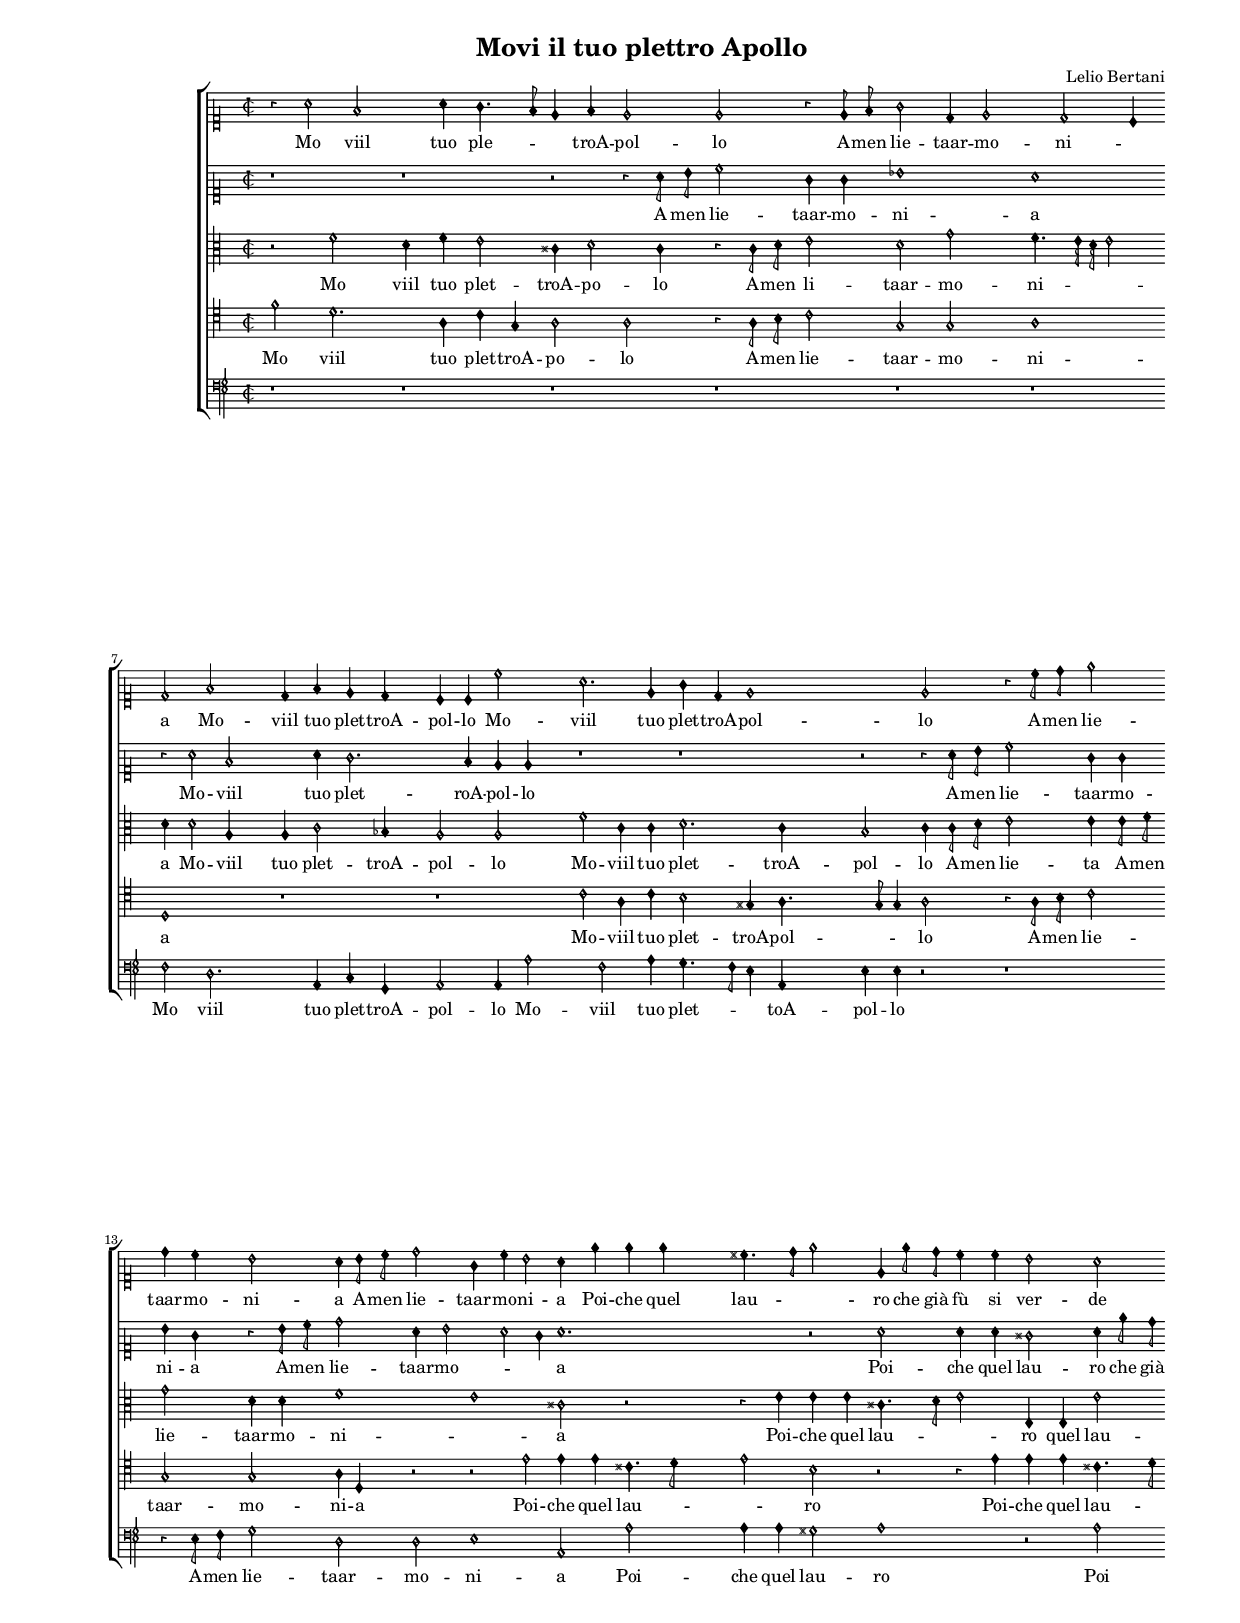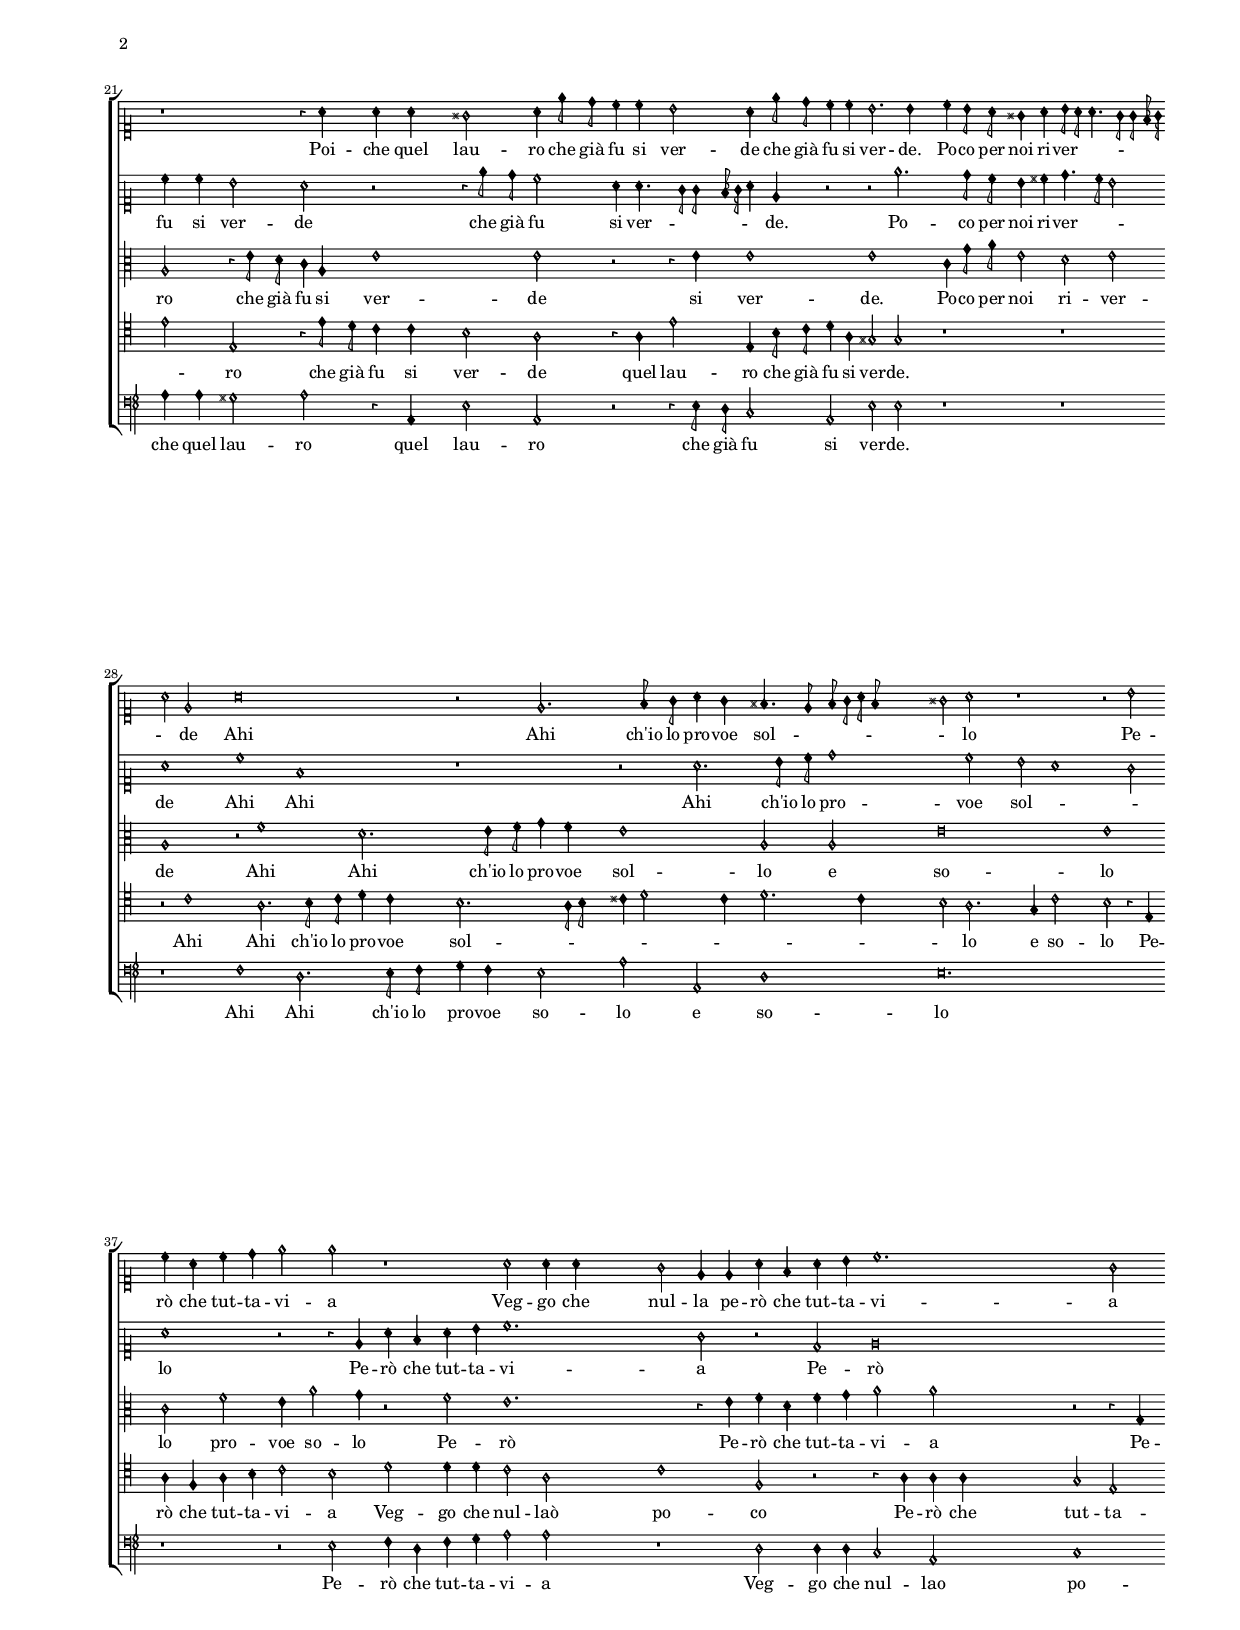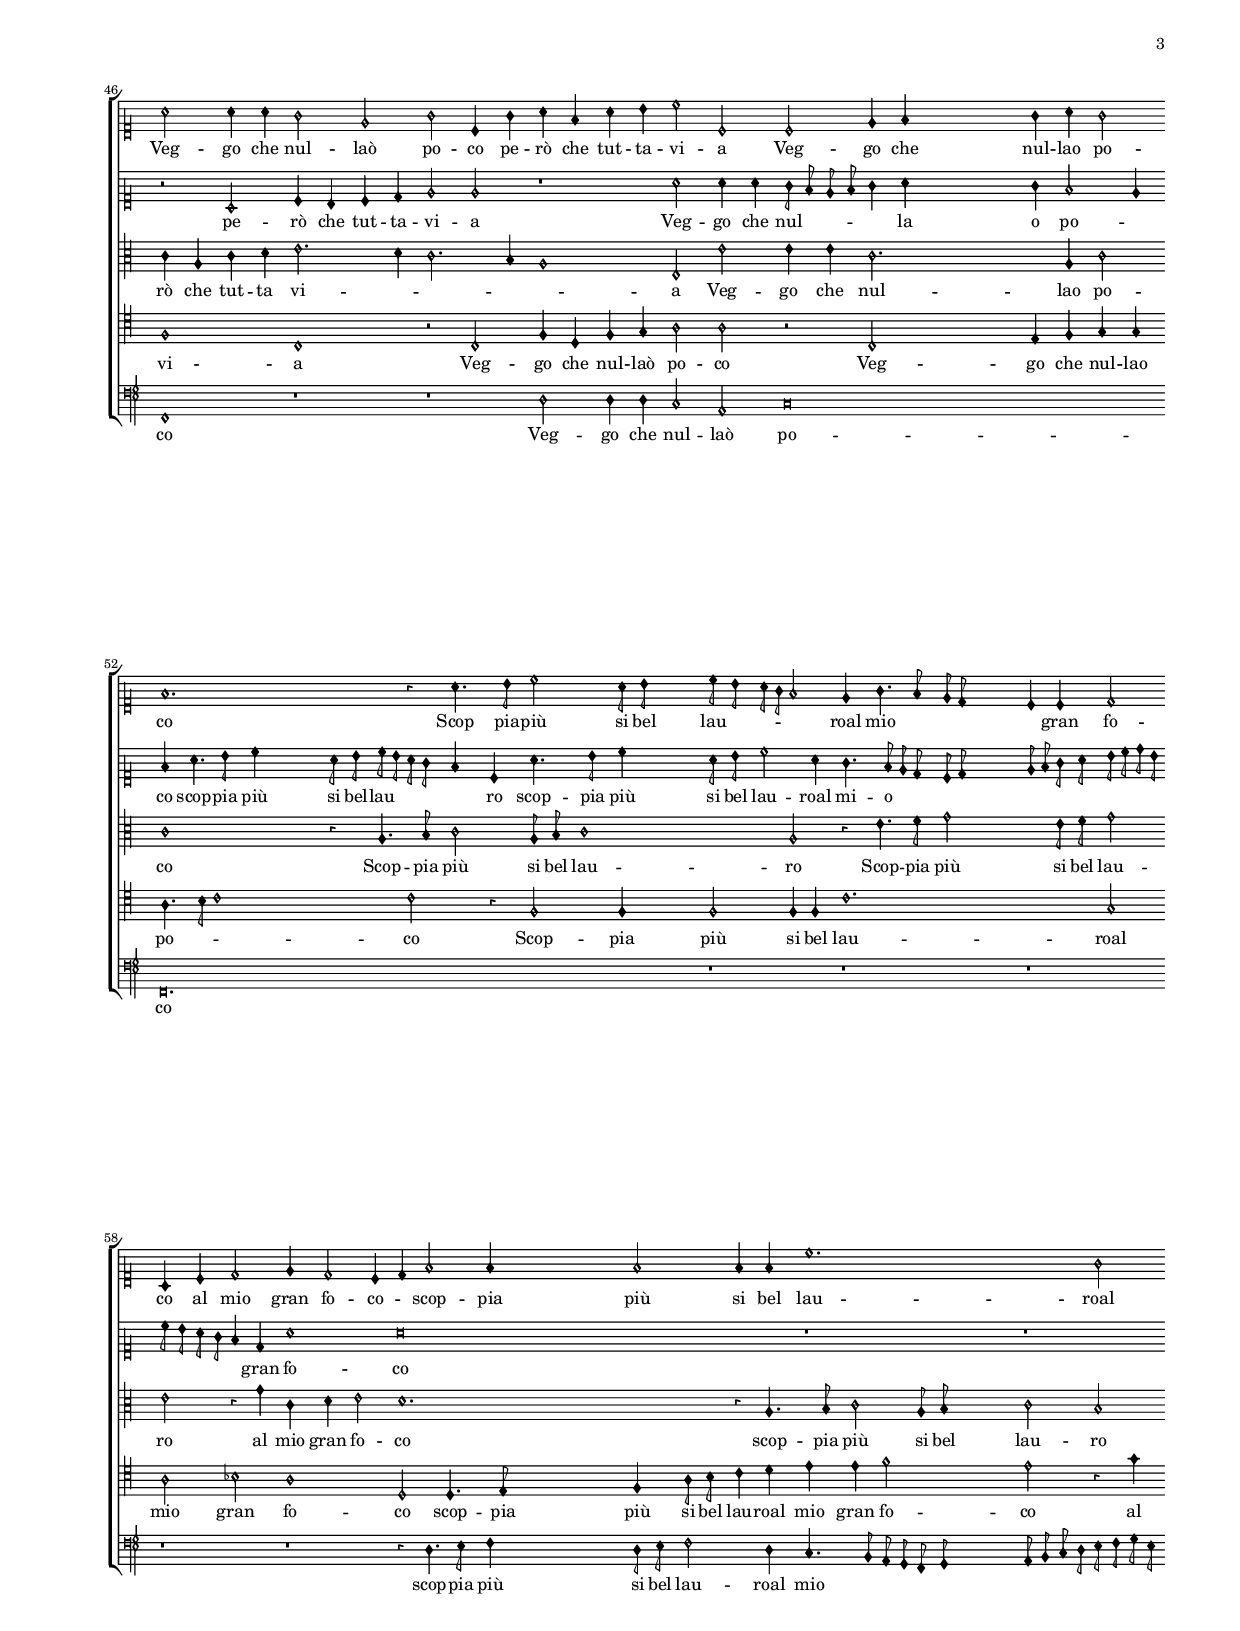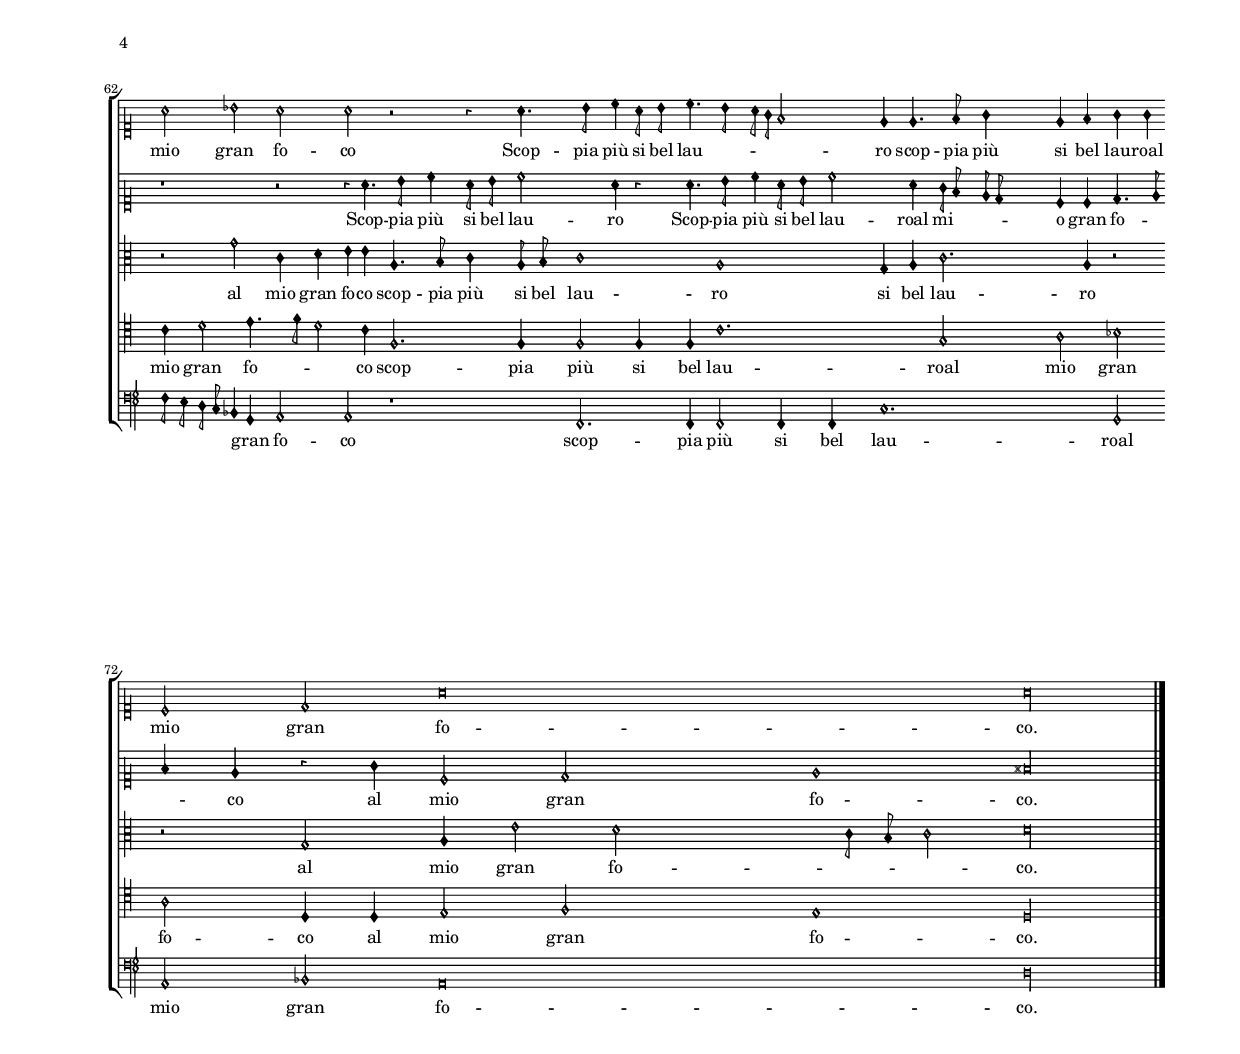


\version "2.12.0"








#(set-default-paper-size "a4")


\paper {

 top-system-spacing #'basic-distance = #10
  system-system-spacing #'basic-distance = #35
  last-bottom-spacing #'basic-distance = #10


  line-width    = 177.185\mm

  left-margin   = 20.0688\mm

  top-margin    = 12.7464\mm

  bottom-margin = 12.7464\mm

  %%indent = 0 \mm
 
  %%set to ##t if your score is less than one page:
 
  ragged-last-bottom = ##t
 
  ragged-bottom = ##f
 
  %% system-separator-markup = \slashSeparator 
  
}






\header {

    title = "Movi il tuo plettro Apollo"

    composer = "Lelio Bertani"
    
}






AvoiceAA = \relative c'{

\set Score.defaultBarType = "empty"
 \override Staff.TimeSignature #'style = #'mensural
\override Staff.Accidental #'glyph-name-alist = #alteration-mensural-glyph-name-alist
\override Stem #'flag-style = #'mensural
\override Stem #'thickness = #1.0
   \override Voice.NoteHead #'style = #'petrucci
\override Voice.Rest #'style = #'neomensural
\override Score.SpacingSpanner #'spacing-increment = #1.0 % tight spacing     
%% esto se usa para omitir el corchete   override Score.SystemStartBracket #'transparent = ##t
       \clef "petrucci-c1"
   
    \key c \major 
   
 
    \time 2/2
 \autoBeamOff
 
\cadenzaOn
 
    r4 a'2 f2  
\cadenzaOff
        | % 1
 
   s4 a g4. f8      | % 2
  
  e4 f e2      | % 3
 
   e r4 e8 f      | % 4
  
\cadenzaOn
  g2 d4 e2 
\cadenzaOff
              | % 5
  
\set Score.currentBarNumber = #6
  s4 d2 c4      | % 6
 
\cadenzaOn
   d2 f s4 
  \cadenzaOff
       | % 7
  
\cadenzaOn
  d4 f e d  s4 
  \cadenzaOff
       | % 8
  
\cadenzaOn
  c c c'2  s4 
   \cadenzaOff
    | % 9
   
 a2. e4           | % 10
 
\set Score.currentBarNumber = #11
\cadenzaOn
   g d e1  
  \cadenzaOff
      | % 11
 
   s2 e      | % 12
 
   r4 c'8 d e2      | % 13
 
   d4 c b2      | % 14

\cadenzaOn
    a4 b8 c d2  s4 
    \cadenzaOff
          | % 15
 
\set Score.currentBarNumber = #16
   g,4 c b2      | % 16
 
\cadenzaOn
   a4 e' e e s2 
     \cadenzaOff
    | % 17
 
   cis4. d8 e2      | % 18

    e,4 e'8 d c4 c      | % 19
 
   b2 a           | % 20
 
\set Score.currentBarNumber = #21
   r1  | % 

\cadenzaOn
    r4 a a a   s2 
   \cadenzaOff
     | % 22
 
   gis2 a4 e'8 d      | % 23

    c4 c b2      | % 24
 
   a4 e'8 d c4 c           | % 25
 
\set Score.currentBarNumber = #26
\cadenzaOn
   b2. b4 s4 
   \cadenzaOff
      | % 26
 
   c b8 a gis4 a      | % 27
 
   b8 a a4. g8 g f16 g      | % 28
  
\cadenzaOn
  a2 e s2 
    \cadenzaOff
     | % 29

\cadenzaOn 
   a\breve        
    \cadenzaOff
    | % 30
 
\set Score.currentBarNumber = #31
\cadenzaOn
   s1    s4 
  \cadenzaOff
     | % 31
 
\cadenzaOn
   r2 e2. 
   \cadenzaOff
       | % 32
  
\cadenzaOn
  s4 f8 g a4 g  s4 
   \cadenzaOff
      | % 33
  
\cadenzaOn
  fis4. e8  fis g a  fis s2 
    \cadenzaOff
      | % 34
  
  \cadenzaOn
  gis2 a s1 s1     
\cadenzaOff
     | % 35
 
  \cadenzaOn
\set Score.currentBarNumber = #36
   r1 s2
 \cadenzaOff
     | % 

    r2 b      | % 37
 
   c4 a c d      | % 38
  
  e2 e      | % 39
  
  r1       | % 
\set Score.currentBarNumber = #41
\cadenzaOn
   a,2 a4 a   s2 
  \cadenzaOff
      | % 41
 
   g2 e4 e      | % 42
 
   a f a b      | % 43
 
 \cadenzaOn
   c1. s2   
  \cadenzaOff
      | % 44
 
   s2 g           | % 45
 
\set Score.currentBarNumber = #46
   a a4 a      | % 46

    g2 e      | % 47
  
  g c,4 g'      | % 48
  
  a f a b      | % 49
  
  c2 c,           | % 50
 
 \cadenzaOn
\set Score.currentBarNumber = #51
   c e4 f s1   
 \cadenzaOff
      | % 51
 
   g4 a g2      | % 52
  
  \cadenzaOn
  f1. s2 s1     
\cadenzaOff
     | % 53
  
  \cadenzaOn
  s2 r4 a4. s8 
 \cadenzaOff
    | % 54
 
\cadenzaOn
  s8 b c2 a8 b s2  
 \cadenzaOff
            | % 55
  
\set Score.currentBarNumber = #56
  c8 b a g f2      | % 56
 
\cadenzaOn
   e4 g4. f8 e d s2 
  \cadenzaOff
      | % 57
  
  c4 c d2      | % 58
 
   a4 c d2      | % 59
 
   e4 d2 c4           | % 60
 
 \cadenzaOn
\set Score.currentBarNumber = #61
   d f2 f4  s1   
 \cadenzaOff
     | % 61
 
 \cadenzaOn
  f2 f4 f  s8 
   \cadenzaOff
      | % 62
 
\cadenzaOn
   c'1. 
    \cadenzaOff
    | % 63
  
  s2 g      | % 64
 
\cadenzaOn
   a bes  s8 
  \cadenzaOff
           | % 65
 
\cadenzaOn
\set Score.currentBarNumber = #66
   a2 a  s8  
\cadenzaOff
     | % 66
  
\cadenzaOn
  r2 r4 a4. s8 
  \cadenzaOff
      | % 67
  
\cadenzaOn
  s8 bes c4 a8 bes c4. 
    \cadenzaOff
     | % 68
 
\cadenzaOn
   s8 bes a g f2  s2 
    \cadenzaOff
    | % 69
 
\cadenzaOn
   e4 e4. f8 g4  s2 
 \cadenzaOff
           | % 70
 
\set Score.currentBarNumber = #71
   e4 f g g      | % 71
 
   c,2 d      | % 72
 
 \cadenzaOn
   a'\breve 
   \cadenzaOff
   | % 73
  
  s1      | % 74
  
  a\longa  \bar "|." 
\override Staff.BarLine #'transparent = ##f

}% end of last bar in partorvoice

 






AvoiceBA = \relative c'{

   \override Staff.TimeSignature #'style = #'mensural
\override Staff.Accidental #'glyph-name-alist = #alteration-mensural-glyph-name-alist
\override Stem #'flag-style = #'mensural
\override Stem #'thickness = #1.0
   \override Voice.NoteHead #'style = #'petrucci
\override Voice.Rest #'style = #'neomensural  
\override Score.SpacingSpanner #'spacing-increment = #1.0 % tight spacing     
  \clef "petrucci-c1"
   \key c \major 
    
 
    \time 2/2 

\autoBeamOff

\cadenzaOn
    r1 s4 
\cadenzaOff
       | % 
 
    r1 | % 2
   r2 r4 a'8 b      | % 3
  
  c2 g4 g      | % 4
  
\cadenzaOn
  bes1    s4 
 \cadenzaOff
     | % 5
   
 a1      | % 6
 
\cadenzaOn
   r4 a2 f2   
  \cadenzaOff
     | % 7
  
\cadenzaOn
  s4 a g2. 
    \cadenzaOff
      | % 8
 
\cadenzaOn
   s4 f e e  s4 
    \cadenzaOff
     | % 9
  
  r1  | % 

\cadenzaOn
  r1 s2 
  \cadenzaOff
    | % 11 
   r2 r4 a8 b      | % 12
  
  c2 g4 g      | % 13
 
   b g r b8 c      | % 14

\cadenzaOn
    d2 a4 b2 
     \cadenzaOff
     | % 15
 
   s4 a2 g4      | % 16
  
\cadenzaOn
  a1.  
     \cadenzaOff
    | % 17
 
   s2 r      | % 18
 
   a a4 a      | % 19
  
  gis2 a4 e'8 d      | % 20
 
   c4 c b2      | % 21
 
\cadenzaOn
   a r   s2 
 \cadenzaOff
       | % 22
 
   r4 e'8 d c2      | % 23
 
   a4 a4. g8 g f16 g      | % 24
 
   a4 e r2      | % 25
  
\cadenzaOn
  r e'2. 
    \cadenzaOff
      | % 26
  
  s4 d8 c b4 cis      | % 27
  
  d4. c8 b2      | % 28
 
\cadenzaOn
   a1  s2  
  \cadenzaOff
     | % 29
 
 \cadenzaOn
   c1  s1  
    \cadenzaOff
    | % 30
 
\cadenzaOn
   f,   s4 
  \cadenzaOff
      | % 31
 
\cadenzaOn
   r1 s4 
\cadenzaOff
     | % 
 
\cadenzaOn
   r2 a2.   
  \cadenzaOff
      | % 33

\cadenzaOn
    s4 b8 c d1 
   \cadenzaOff
      | % 34
 
 \cadenzaOn
   s2 c s1 s1 
 \cadenzaOff
      | % 35
 
 \cadenzaOn
   b2 a1    
  \cadenzaOff
     | % 36
 
   s2 g      | % 37
 
   a1      | % 38
  
  r2 r4 e      | % 39
 
   a f a b      | % 40
 
\cadenzaOn
   c1.  
    \cadenzaOff
        | % 41
 
   s2 g      | % 42
 
   r d      | % 43
 
 \cadenzaOn
   e\breve   
    \cadenzaOff
   | % 44
 
  s1      | % 45
  
  r2 a,      | % 46
  
  c4 b c d      | % 47
 
   e2 e      | % 48
  
  r1  | % 

    a2 a4 a      | % 50
 
 \cadenzaOn
   g8 f e f g4 a   s1 
   \cadenzaOff
   | % 51
 
   g4 f2 e4      | % 52
  
  \cadenzaOn
  f a4. b8 c4   s1 s1
   \cadenzaOff
   | % 53
 
 \cadenzaOn
   a8 b c b a g f4  s
    \cadenzaOff
   | % 54
 
\cadenzaOn
   c a'4. b8 c4  s2 
   \cadenzaOff
     | % 55
 
   a8 b c2 a4      | % 56
 
\cadenzaOn
   g4. f8 e d c d  s2 
  \cadenzaOff
      | % 57
  
  e8 f g a b c d b      | % 58

    c b a g f4 d      | % 59
 
   a'1      | % 60
 
 \cadenzaOn
   a\breve  
 \cadenzaOff
     | % 61
  
\cadenzaOn
  s1    s8 
  \cadenzaOff
     | % 62

\cadenzaOn
    r1 s2 
\cadenzaOff
    | % 
    r1 | % 64
\cadenzaOn
   r1 s8 
\cadenzaOff
    | % 65
\cadenzaOn
   r2 r4 a4.  
  \cadenzaOff
     | % 66
 
\cadenzaOn
   s8 b c4 a8 b c2  
   \cadenzaOff
     | % 67
 
\cadenzaOn
   s4 a r a4. 
    \cadenzaOff
      | % 68
  
\cadenzaOn
  s8 b c4 a8 b c2 s4  
    \cadenzaOff
    | % 69

\cadenzaOn
    s4 a g8 f e d  s2 
   \cadenzaOff
     | % 70
 
   c4 c d4. e8      | % 71
  
  f4 e r g      | % 72
 
 \cadenzaOn
  c,2 d  s1
 \cadenzaOff
    | % 73
 
   e1     | % 74
 
   fis\longa  \bar "|." 
\override Staff.BarLine #'transparent = ##f
}% end of last bar in partorvoice

 





AvoiceCA = \relative c{

 \override Staff.TimeSignature #'style = #'mensural
\override Staff.Accidental #'glyph-name-alist = #alteration-mensural-glyph-name-alist
\override Stem #'flag-style = #'mensural
\override Stem #'thickness = #1.0
   \override Voice.NoteHead #'style = #'petrucci
\override Voice.Rest #'style = #'neomensural
\override Score.SpacingSpanner #'spacing-increment = #1.0 % tight spacing     
    \clef "petrucci-c3"
 
    \key c \major 
   
 
    \time 2/2
\autoBeamOff

\cadenzaOn
 
    r2 f'  s4 
\cadenzaOff
         | % 1
   
 d4 f e2      | % 2
  
  cis4 d2  cis4      | % 3
  
  r  c8 d e2      | % 4
  
\cadenzaOn
  d g   s4 
  \cadenzaOff
     | % 5
  
  f4. e16 d e2      | % 6
 
\cadenzaOn
   d4 d2 a4  s4 
    \cadenzaOff
      | % 7
  
\cadenzaOn
  a c2 bes4  s4 
    \cadenzaOff
       | % 8
 
\cadenzaOn
   a2 a  s4 
   \cadenzaOff
       | % 9
 
   f'2 c4 c      | % 10
\cadenzaOn
    d2. c4  s2 
   \cadenzaOff
     | % 11
 
   b2 c4 c8 d      | % 12

    e2 e4 e8 f      | % 13

    g2 d4 d      | % 14
 
   \cadenzaOn
 f1 s4 
 \cadenzaOff
    | % 15 
   e1      | % 16
 
 \cadenzaOn
  cis2 r  s2 
  \cadenzaOff
     | % 17
  
  r4 e e e      | % 18
  
  cis4. d8 e2      | % 19
 
   e,4 e e'2      | % 20
  
  a, r4 e'8 d      | % 21
  
\cadenzaOn
  c4 a e'1  
 \cadenzaOff
      | % 22
  
  s2 e      | % 23
 
   r r4 e      | % 24
  
  e1      | % 25
 
\cadenzaOn
   e   s4 
   \cadenzaOff
     | % 26
  
  c4 g'8 a e2      | % 27
  
  d e      | % 28
 
\cadenzaOn
   a,1 s2 
  \cadenzaOff
      | % 29
 
 \cadenzaOn
   r2 f'1 s2    
    \cadenzaOff
    | % 30
  
\cadenzaOn
  s2 d2. 
     \cadenzaOff
     | % 31
 
\cadenzaOn
   s4 e8 f g4 f s4 
   \cadenzaOff
      | % 32

\cadenzaOn
   e1   s4 
   \cadenzaOff
      | % 33
 
\cadenzaOn
   a,2 a  s2 
  \cadenzaOff
     | % 34
  
 \cadenzaOn 
  e'\breve  s1
  \cadenzaOff
   | % 35
 
  \cadenzaOn
   s1   s2 
   \cadenzaOff
     | % 36
  
  e1      | % 37
  
  c2 f      | % 38
  
  e4 a2 g4      | % 39
 
   r2 f      | % 40
  
\cadenzaOn
  e1. 
   \cadenzaOff
       | % 41
   
 s2 r4 e      | % 42
 
   f d f g      | % 43

\cadenzaOn
    a2 a s1   
     \cadenzaOff
    | % 44

    r2 r4 g,      | % 45
  
  c a c d      | % 46
 
   e2. d4      | % 47
  
  c2. b4      | % 48
 
   a1      | % 49
 
   e2 e'      | % 50
 
 \cadenzaOn
   e4 e c2. s2.     
 \cadenzaOff
     | % 51
 
   s4 a c2      | % 52
 
 \cadenzaOn
   c1 s1 s1
   \cadenzaOff
    | % 53
  
  \cadenzaOn
  r4 a4. b8 c2  
  \cadenzaOff
    | % 54
  
\cadenzaOn
  s4 a8 b c1  
 \cadenzaOff
       | % 55
  
  s2 a      | % 56
  
\cadenzaOn
  r4 e'4. f8 g2 s4  
  \cadenzaOff
      | % 57
  
  s4 e8 f g2      | % 58
  
  e r4 g      | % 59
   
 c, d e2      | % 60
  
  \cadenzaOn
  d1. s2     
 \cadenzaOff
     | % 61
 
 \cadenzaOn
  s2 r4 a4. 
    \cadenzaOff
      | % 62
  
\cadenzaOn
  s8 b c2 a8 b s2 
      \cadenzaOff
     | % 63
 
   c2 b      | % 64
 
\cadenzaOn
   r g'   s8 
   \cadenzaOff
     | % 65
 
\cadenzaOn
   c,4 d e e   s8 
    \cadenzaOff
    | % 66
 
\cadenzaOn
   a,4. b8 c4 a8 b  s4 
     \cadenzaOff
     | % 67
 
\cadenzaOn
   c1   s8 
 \cadenzaOn | % 68
 
\cadenzaOn
   a1  s2 
     \cadenzaOff
     | % 69
 
\cadenzaOn
   g4 a c2. s4 
     \cadenzaOff
      | % 70
 
   s4 a r2      | % 71
 
   r g      | % 72
 
 \cadenzaOn
   a4 e'2 d2 s2.    
 \cadenzaOff
     | % 73
 
   s4 c8 b c2     | % 74
 
   d\longa  \bar "|." 

\override Staff.BarLine #'transparent = ##f
}% end of last bar in partorvoice

 






AvoiceDA = \relative c{

 \override Staff.TimeSignature #'style = #'mensural
\override Staff.Accidental #'glyph-name-alist = #alteration-mensural-glyph-name-alist
\override Stem #'flag-style = #'mensural
\override Stem #'thickness = #1.0
   \override Voice.NoteHead #'style = #'petrucci
\override Voice.Rest #'style = #'neomensural
\override Score.SpacingSpanner #'spacing-increment = #1.0 % tight spacing     
    \clef "petrucci-c4"
   \key c \major 
    
 
    \time 2/2
\autoBeamOff

\cadenzaOn
 
    f'2 d2.  
\cadenzaOff
         | % 1
 
   s4 a c g      | % 2
 
   a2 a      | % 3
 
   r4 a8 b c2      | % 4
 
\cadenzaOn
   g g  s4 
  \cadenzaOff
     | % 5
  
  a1      | % 6
 
\cadenzaOn
   d, s4 
    \cadenzaOff
      | % 7

\cadenzaOn
   r1  s4 
 \cadenzaOff
    | % 
\cadenzaOn
   r1 s4 
 \cadenzaOff
    | % 9
   c'2 a4 c      | % 10
 
\cadenzaOn
   b2 gis4 a4. s4. 
  \cadenzaOff
      | % 11
 
   s8  gis gis4 a2      | % 12
 
   r4 a8 b c2      | % 13
 
   g g      | % 14
  
\cadenzaOn
  a4 d, r2 s4   
 \cadenzaOff
    | % 15
 
   r2 e'      | % 16
 
\cadenzaOn
   e4 e cis4. d8  s2 
   \cadenzaOff
    | % 17
 
   e2 b      | % 18
  
  r r4 e      | % 19
 
   e e cis4. d8      | % 20
 
   e2 e,      | % 21

\cadenzaOn
    r4 e'8 d c4 c  s2 
   \cadenzaOff
     | % 22
 
   b2 a      | % 23
 
   r4 a e'2      | % 24
 
   e,4 b'8 c d4 a      | % 25
 
\cadenzaOn
   gis2  gis   s4 
   \cadenzaOff
     | % 26
 
   r1  | % 

   r1 | % 28
\cadenzaOn
    r2 c1  
   \cadenzaOff
       | % 29
  
  \cadenzaOn
  s2 a2. s2.   
   \cadenzaOff
    | % 30
 
\cadenzaOn
   s4 b8 c d4 c s4 
    \cadenzaOff
      | % 31
 
\cadenzaOn
   b2. a8 b  s4 
   \cadenzaOff
      | % 32
 
\cadenzaOn
   cis4 d2  cis4  s4 
    \cadenzaOff
    | % 33
 
\cadenzaOn
   d2. cis4 s2 
    \cadenzaOff
     | % 34
 
 \cadenzaOn
   b2 a2. s2. s1  \cadenzaOff
       | % 35
 
 \cadenzaOn
  s4 g cis2  s 
    \cadenzaOff
   | % 36
  
  b r4 e,      | % 37
 
   a f a b      | % 38
 
   c2 b      | % 39
 
   d d4 d      | % 40
 
\cadenzaOn
   c2 a s2 
      \cadenzaOff
     | % 41
  
  c1      | % 42
 
   f,2 r      | % 43
 
 \cadenzaOn
   r4 a a a s1   
   \cadenzaOff
     | % 44
 
   g2 e      | % 45
  
  f1      | % 46
 
   c      | % 47
 
   r2 c      | % 48
  
  f4 d f g      | % 49
 
   a2 a      | % 50
 
 \cadenzaOn
   r c, s1   
  \cadenzaOff
     | % 51
 
   e4 f g g      | % 52
 
 \cadenzaOn
   a4. b8 c1 s2  s1
   \cadenzaOff
    | % 53
 
 \cadenzaOn
   s2 c   s4
    \cadenzaOff
   | % 54
  
\cadenzaOn
  r4 f,2 f4 s2 
    \cadenzaOff
       | % 55
 
   f2 f4 f      | % 56
 
\cadenzaOn
   c'1. 
   \cadenzaOff
       | % 57
  
  s2 g      | % 58
 
   a bes      | % 59
 
   a1      | % 60

\cadenzaOn
    d,2 d4. e8  s1
 \cadenzaOff
       | % 61
 
\cadenzaOn
   f4 a8 b c4 d  s8 
 \cadenzaOff
      | % 62
 
\cadenzaOn
   e4 e f2 s2 
    \cadenzaOff
      | % 63
  
  e r4 g      | % 64
 
\cadenzaOn
   c, d2 e4.   
   \cadenzaOff
      | % 65
 
\cadenzaOn
   s8 f d2 c4  s8 
   \cadenzaOff
      | % 66
  
\cadenzaOn
  f,2. f4  s4 
   \cadenzaOff
      | % 67
  
\cadenzaOn
  f2 f4 f  s8  
    \cadenzaOff
     | % 68
 
\cadenzaOn
   c'1.   
    \cadenzaOff
    | % 69
 
\cadenzaOn
   s2 g  s2 
    \cadenzaOff
     | % 70
  
  a bes      | % 71
 
   a d,4 d      | % 72
 
 \cadenzaOn
   e2 f   s1 
   \cadenzaOff
     | % 73
  
  e1   | % 74
  
  d\longa  \bar "|." 
\override Staff.BarLine #'transparent = ##f
}% end of last bar in partorvoice

 






AvoiceEA = \relative c{

  \override Staff.TimeSignature #'style = #'mensural
\override Staff.Accidental #'glyph-name-alist = #alteration-mensural-glyph-name-alist
\override Stem #'flag-style = #'mensural
\override Stem #'thickness = #1.0
   \override Voice.NoteHead #'style = #'petrucci
\override Voice.Rest #'style = #'neomensural
\override Score.SpacingSpanner #'spacing-increment = #1.0 % tight spacing 
      \clef "petrucci-f4" 
    \key c \major 
    
 
    \time 2/2 
\autoBeamOff

\cadenzaOn
    r1 s4 
\cadenzaOff
      | % 
 
    r1 | % 2
    r1 | % 3
    r1 | % 4
\cadenzaOn
    r1 s4 
\cadenzaOff
     | % 5
    r1 | % 6
\cadenzaOn
   f2 d2.  
   \cadenzaOff
    | % 7
  
\cadenzaOn
  s4 a c g s4 
    \cadenzaOff
     | % 8
 
\cadenzaOn
   a2 a4 a'2  
   \cadenzaOff
      | % 9
 
   s4 f2 a4      | % 10
 
\cadenzaOn
   g4. f8 e4 a, s2 
    \cadenzaOff
      | % 11
 
   e'4 e r2      | % 12
  
  r1  | % 
 
   r4 e8 f g2      | % 14
 
\cadenzaOn
   d d  s4 
    \cadenzaOff
    | % 15
 
   e1      | % 16
 
 \cadenzaOn
  a,2 a'  s2 
   \cadenzaOff
     | % 17
  
  a4 a gis2      | % 18
  
  a1      | % 19

    r2 a      | % 20
 
  a4 a gis2      | % 21
 
\cadenzaOn
   a r4 a,  s2 
   \cadenzaOff
      | % 22
 
   e'2 a,      | % 23
 
   r r4 e'8 d      | % 24
 
   c2 a      | % 25
 
\cadenzaOn
   e' e s4 
    \cadenzaOff
      | % 26
  
  r1  | % 
 
  r1 | % 28
\cadenzaOn
  r1 s2 
  \cadenzaOff
    | % 29

\cadenzaOn
   f1  s1
  \cadenzaOff
      | % 30
  
\cadenzaOn
  d2. e8 f s4 
    \cadenzaOff
     | % 31
 
\cadenzaOn
   g4 f e2  s4 
   \cadenzaOff
    | % 32
 
\cadenzaOn
   a2 a, s4 
      \cadenzaOff
    | % 33
 
 \cadenzaOn
  d1  s2 
   \cadenzaOff
     | % 34
 
 \cadenzaOn
   e\breve.  
    \cadenzaOff
   | % 35
 
 \cadenzaOn
   s1  s2 
 \cadenzaOff
      | % 36
 
   s1      | % 37
 
   r1  | % 

    r2 e      | % 39
 
   f4 d f g      | % 40
 
\cadenzaOn
   a2 a  s2 
     \cadenzaOff
    | % 41
  
  r1  | % 
 
   d,2 d4 d      | % 43
 
 \cadenzaOn
   c2 a s1
     \cadenzaOff
   | % 44
 
   c1      | % 45
 
   f,      | % 46
 
   r1  | % 
   r1 | % 48
   d'2 d4 d      | % 49
 
   c2 a      | % 50
  
  \cadenzaOn
  c\breve     
  \cadenzaOff
    | % 51
 
   s1      | % 52
  
   \cadenzaOn
  f,\breve.   
  \cadenzaOff
    | % 53
 
  \cadenzaOn
   s1  s4  
   \cadenzaOff
    | % 54

\cadenzaOn
    s1  s2 
   \cadenzaOff
       | % 55
  
  r1  | % 
\cadenzaOn
  r1 s2 
 \cadenzaOff
    | % 57
  r1 | % 58
  r1 | % 59
  r1 | % 60
  
  \cadenzaOn
    r4 d'4. e8 f4  s1
  \cadenzaOff
     | % 61
 
\cadenzaOn
   d8 e f2 d4  s8 
  \cadenzaOff
     | % 62
 
\cadenzaOn
   c4. b8 a g f g    s2 
 \cadenzaOff
    | % 63
 
   a8 b c d e f g e      | % 64
 
\cadenzaOn
   f e d c bes4 g s8 
   \cadenzaOff
      | % 65
 
\cadenzaOn
   a2 a   s8 
    \cadenzaOff
     | % 66
 
\cadenzaOn
   r1 s4 
  \cadenzaOff
     | % 
 
\cadenzaOn
   f2. f4 s8 
     \cadenzaOff
    | % 68
  
\cadenzaOn
  f2 f4 f  s2 
    \cadenzaOff
      | % 69
  
\cadenzaOn
  c'1. 
    \cadenzaOff
     | % 70
 
   s2 g      | % 71
 
   a bes      | % 72
 
 \cadenzaOn
   a\breve   
     \cadenzaOff
   | % 73
 
   s1    | % 74
 
   d\longa  \bar "|." 
\override Staff.BarLine #'transparent = ##f
}% end of last bar in partorvoice




      ApartAverseA = \lyricmode { 


\set stanza = \skip4 Mo   viil    tuo ple --
  \skip4 \skip4 troA -- pol -- lo A -- men lie -- taar -- mo -- ni --
  \skip4 a Mo -- viil tuo plet -- troA -- pol -- lo Mo -- viil tuo
  plet -- troA -- pol -- lo A -- men lie -- taar -- mo -- ni -- a A -- men lie
  -- taar -- mo -- ni -- a Poi -- che quel lau -- \skip4 \skip4 ro che già
   fù  si ver -- de Poi -- che quel lau -- ro che già fu si ver -- de che già
  fu si ver -- de. Po -- co per noi ri -- ver -- \skip4 \skip4 \skip4 \skip4 \skip4
  \skip4 \skip4 de  Ahi     Ahi       ch'io  lo pro -- voe sol -- \skip4
  \skip4 \skip4 \skip4 \skip4 \skip4 lo Pe --  rò  che tut -- ta -- vi -- a Veg -- go che
  nul -- la pe --  rò  che tut -- ta -- vi -- a Veg -- go che nul --
   laò  po -- co pe --  rò  che tut -- ta -- vi -- a Veg -- go che nul
  --  lao  po --  co    Scop pia --  più  si bel lau -- \skip4 \skip4 \skip4 \skip4 roal  mio  
   \skip4 \skip4 \skip4 \skip4 gran fo -- co al mio gran fo -- co -- \skip4
  scop -- pia  più  si bel lau -- roal mio gran fo -- co Scop -- pia  più 
  si bel lau -- \skip4 \skip4 \skip4 \skip4 ro scop -- pia  più  si bel lau -- roal mio gran fo
  --  co. 
}


ApartBverseA = \lyricmode { 
\set stanza = \skip4 A  men lie -- taar -- mo -- ni
  -- a Mo --  viil    tuo plet -- roA -- pol -- lo A -- men lie -- taar
  -- mo -- ni -- a A -- men lie -- taar -- mo -- \skip4 \skip4  a    Poi
  -- che quel lau -- ro che già fu si ver -- de che già fu si ver -- \skip4
  \skip4 \skip4 \skip4 \skip4 de. Po -- co per noi ri -- ver -- \skip4 \skip4 de Ahi Ahi
   Ahi     ch'io  lo pro -- voe sol -- \skip4 \skip4 lo Pe --  rò  che
  tut -- ta -- vi -- a Pe --  rò    pe --  rò  che tut -- ta -- vi
  -- a Veg -- go che nul -- \skip4 \skip4 \skip4 \skip4 la o po -- \skip4 co scop -- pia
   più  si bel -- lau \skip4 \skip4 \skip4 \skip4  ro  scop -- pia  più  si bel lau -- roal mi --
   o    \skip4 \skip4 \skip4 \skip4 \skip4 \skip4 \skip4 \skip4 \skip4 \skip4 \skip4 \skip4 \skip4 \skip4 \skip4 \skip4 \skip4 gran fo -- co Scop -- pia  più 
  si bel lau -- ro Scop -- pia  più  si bel lau -- roal mi -- \skip4 \skip4 \skip4 o gran fo --
  \skip4 \skip4 co al mio gran fo --  co. 
}

ApartCverseA = \lyricmode { 
\set stanza = \skip4 Mo  viil tuo plet -- troA
  -- po -- lo A -- men li -- taar -- mo -- ni -- \skip4 \skip4 \skip4 a Mo --
  viil tuo plet -- troA -- pol -- lo Mo -- viil tuo plet -- troA --
  pol -- lo A -- men lie -- ta A -- men lie -- taar -- mo -- ni -- \skip4 a
  Poi -- che quel lau -- \skip4 \skip4 ro quel lau -- ro che già fu si ver
  -- de si ver -- de. Po -- co per noi ri -- ver -- de  Ahi       Ahi     
   ch'io  lo  pro -- voe sol -- lo e so -- lo lo pro -- voe so -- lo Pe --
   rò      Pe --  rò  che tut -- ta -- vi -- a Pe --  rò  che tut -- ta
  vi -- \skip4 \skip4 \skip4 \skip4 a Veg -- go che nul -- lao po --
  co Scop -- pia  più      si bel lau -- ro Scop -- pia  più      si bel lau
  -- ro al mio gran fo --  co      scop -- pia  più  si bel lau -- ro al mio
  gran fo -- co scop -- pia  più  si bel lau -- ro si bel lau -- ro al mio
  gran fo -- \skip4 \skip4 \skip4  co. 
}


ApartDverseA = \lyricmode { 
\set stanza = \skip4 Mo   viil      tuo plet --
  troA -- po -- lo A -- men lie -- taar -- mo -- ni -- a Mo -- viil tuo
  plet -- troA -- pol -- \skip4 \skip4 lo A -- men lie -- taar -- mo -- ni -- a
  Poi -- che quel lau -- \skip4 \skip4 ro Poi -- che quel lau --
  \skip4 \skip4 ro che già fu si ver -- de quel lau -- ro che già fu si ver --
  de.  Ahi       Ahi       ch'io  lo pro -- voe sol -- \skip4 \skip4
  \skip4 \skip4 \skip4 \skip4 \skip4 \skip4  lo      e so -- lo Pe --  rò 
  che tut -- ta -- vi -- a Veg -- go che nul --  laò  po -- co Pe --
   rò  che tut -- ta -- vi -- a Veg -- go che nul --  laò  po -- co
  Veg -- go che nul --  lao  po -- \skip4 \skip4 co Scop -- pia  più 
  si bel lau -- roal mio gran fo -- co scop -- pia  più  si bel lau --
  roal mio gran fo -- co al mio gran fo -- \skip4 \skip4 co scop -- pia  più 
  si bel lau -- roal mio gran fo -- co al mio gran fo --  co. 
}

ApartEverseA = \lyricmode { 
\set stanza = \skip4 Mo   viil    tuo plet --
  troA -- pol -- lo Mo -- viil tuo plet -- \skip4 \skip4 toA -- pol --
  lo A -- men lie -- taar -- mo -- ni -- a Poi -- che quel lau -- ro Poi
  che quel lau -- ro quel lau -- ro che già fu si ver -- de. Ahi Ahi  ch'io  lo
  pro -- voe so -- lo e so --  lo    Pe --  rò  che tut -- ta -- vi
  -- a Veg -- go che nul --  lao  po -- co Veg -- go che nul --  laò 
  po --  co    scop -- pia  più  si bel lau -- roal  mio    \skip4
  \skip4 \skip4 \skip4 \skip4 \skip4 \skip4 \skip4 \skip4 \skip4 \skip4 \skip4 \skip4 \skip4 \skip4 \skip4 \skip4 \skip4 gran fo -- co scop -- pia  più  si
  bel lau -- roal mio gran fo --  co. 
}



\score {
 
    <<
 
        \context StaffGroup = G<<
 
            \context Staff = ApartA <<
 
                \context Voice = AvoiceAA \AvoiceAA

            >>

              \context Lyrics = ApartAverseA\lyricsto AvoiceAA  \ApartAverseA



            \context Staff = ApartB << 

                \context Voice = AvoiceBA \AvoiceBA

            >>


			   \context Lyrics = ApartBverseA\lyricsto AvoiceBA  \ApartBverseA


            \context Staff = ApartC <<
 
                \context Voice = AvoiceCA \AvoiceCA

            >>


			     \context Lyrics = ApartCverseA\lyricsto AvoiceCA  \ApartCverseA
 
 

            \context Staff = ApartD <<
 
                \context Voice = AvoiceDA \AvoiceDA

            >>



		        \context Lyrics = ApartDverseA\lyricsto AvoiceDA  \ApartDverseA


            \context Staff = ApartE <<
 
                \context Voice = AvoiceEA \AvoiceEA

            >>


			    \context Lyrics = ApartEverseA\lyricsto AvoiceEA  \ApartEverseA


        >> %end of StaffGroupG





      \set Score.skipBars = ##t

           \set Score.markFormatter = #format-mark-box-letters %%boxed rehearsal-marks

       \override Score.TimeSignature #'style = #'() %%makes timesigs always numerical

      %% remove previous line to get cut-time/alla breve or common time
 
      \set Score.pedalSustainStyle = #'mixed
 
       %% make spanners comprise the note it end on, so that there is no doubt that this note is included.

       \override Score.TrillSpanner #'(bound-details right padding) = #-2

      \override Score.TextSpanner #'(bound-details right padding) = #-1

      %% Lilypond's normal textspanners are too weak:
  
      \override Score.TextSpanner #'dash-period = #1

      \override Score.TextSpanner #'dash-fraction = #0.5
 
     %% lilypond chordname font, like mscore jazzfont, is both far too big and extremely ugly (olagunde@start.no):

      \override Score.ChordName #'font-family = #'roman
 
      \override Score.ChordName #'font-size =#0
 
      %% In my experience the normal thing in printed scores is maj7 and not the triangle. (olagunde):

      \set Score.majorSevenSymbol = \markup {maj7}

  >>

  

%% Boosey and Hawkes, and Peters, have barlines spanning all staff-groups in a score,

  %% Eulenburg and Philharmonia, like Lilypond, have no barlines between staffgroups.

  %% If you want the Eulenburg/Lilypond style, comment out the following line:


  \layout {\context {\Score \override BarLine #'transparent = ##t}}

}%% end of score-block 



#(set-global-staff-size 14)
